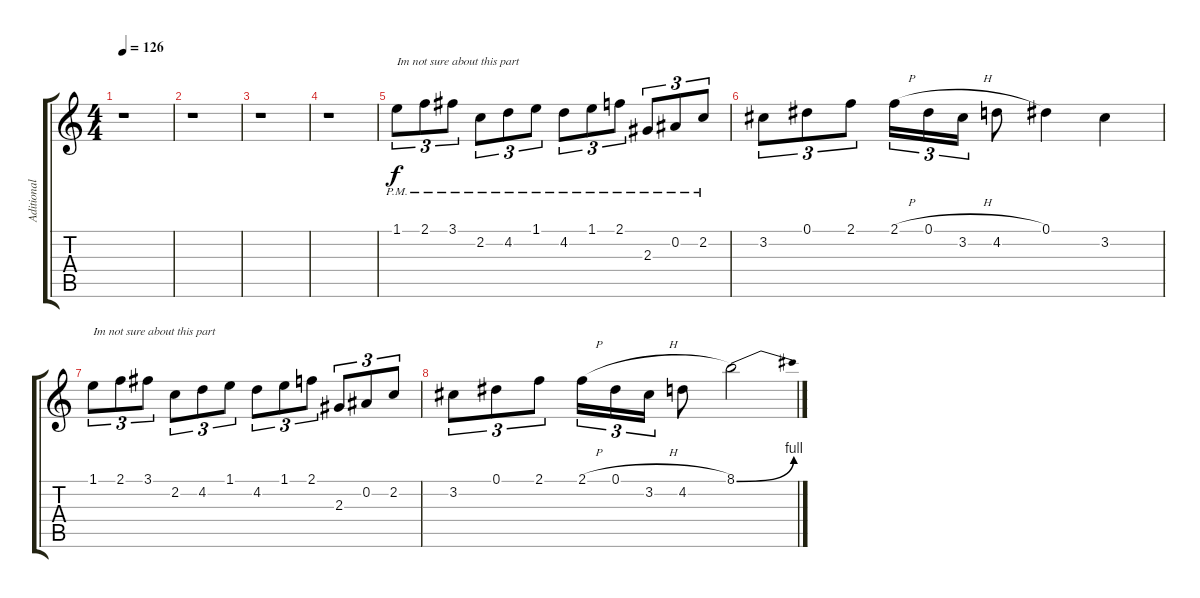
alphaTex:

\track ("Aditional Guitar" "Aditional ") {instrument distortionguitar}
\staff {score tabs}
\tuning (Eb4 Bb3 Gb3 Db3 Ab2 Eb2) {hide}
\ts (4 4)
\tempo 126
\clef g2
\ks c
r.1{dy f} |
r.1 |
r.1 |
r.1 |
1.1{pm}.8{tu (3 2) txt "Im not sure about this part"} 2.1{pm}.8{tu (3 2)} 3.1{pm}.8{tu (3 2)} 2.2{pm}.8{tu (3 2)} 4.2{pm}.8{tu (3 2)} 1.1{pm}.8{tu (3 2)} 4.2{pm}.8{tu (3 2)} 1.1{pm}.8{tu (3 2)} 2.1{pm}.8{tu (3 2)} 2.3{pm}.8{tu (3 2)} 0.2{pm}.8{tu (3 2)} 2.2{pm}.8{tu (3 2)} |
3.2.8{tu (3 2)} 0.1.8{tu (3 2)} 2.1.8{tu (3 2)} 2.1{h}.16{tu (3 2)} 0.1{h}.16{tu (3 2)} 3.2.16{tu (3 2)} 4.2.8 0.1.4 3.2.4 |
1.1.8{tu (3 2) txt "Im not sure about this part"} 2.1.8{tu (3 2)} 3.1.8{tu (3 2)} 2.2.8{tu (3 2)} 4.2.8{tu (3 2)} 1.1.8{tu (3 2)} 4.2.8{tu (3 2)} 1.1.8{tu (3 2)} 2.1.8{tu (3 2)} 2.3.8{tu (3 2)} 0.2.8{tu (3 2)} 2.2.8{tu (3 2)} |
3.2.8{tu (3 2)} 0.1.8{tu (3 2)} 2.1.8{tu (3 2)} 2.1{h}.16{tu (3 2)} 0.1{h}.16{tu (3 2)} 3.2.16{tu (3 2)} 4.2.8 8.1{be (bend 0 0 60 4)}.2
